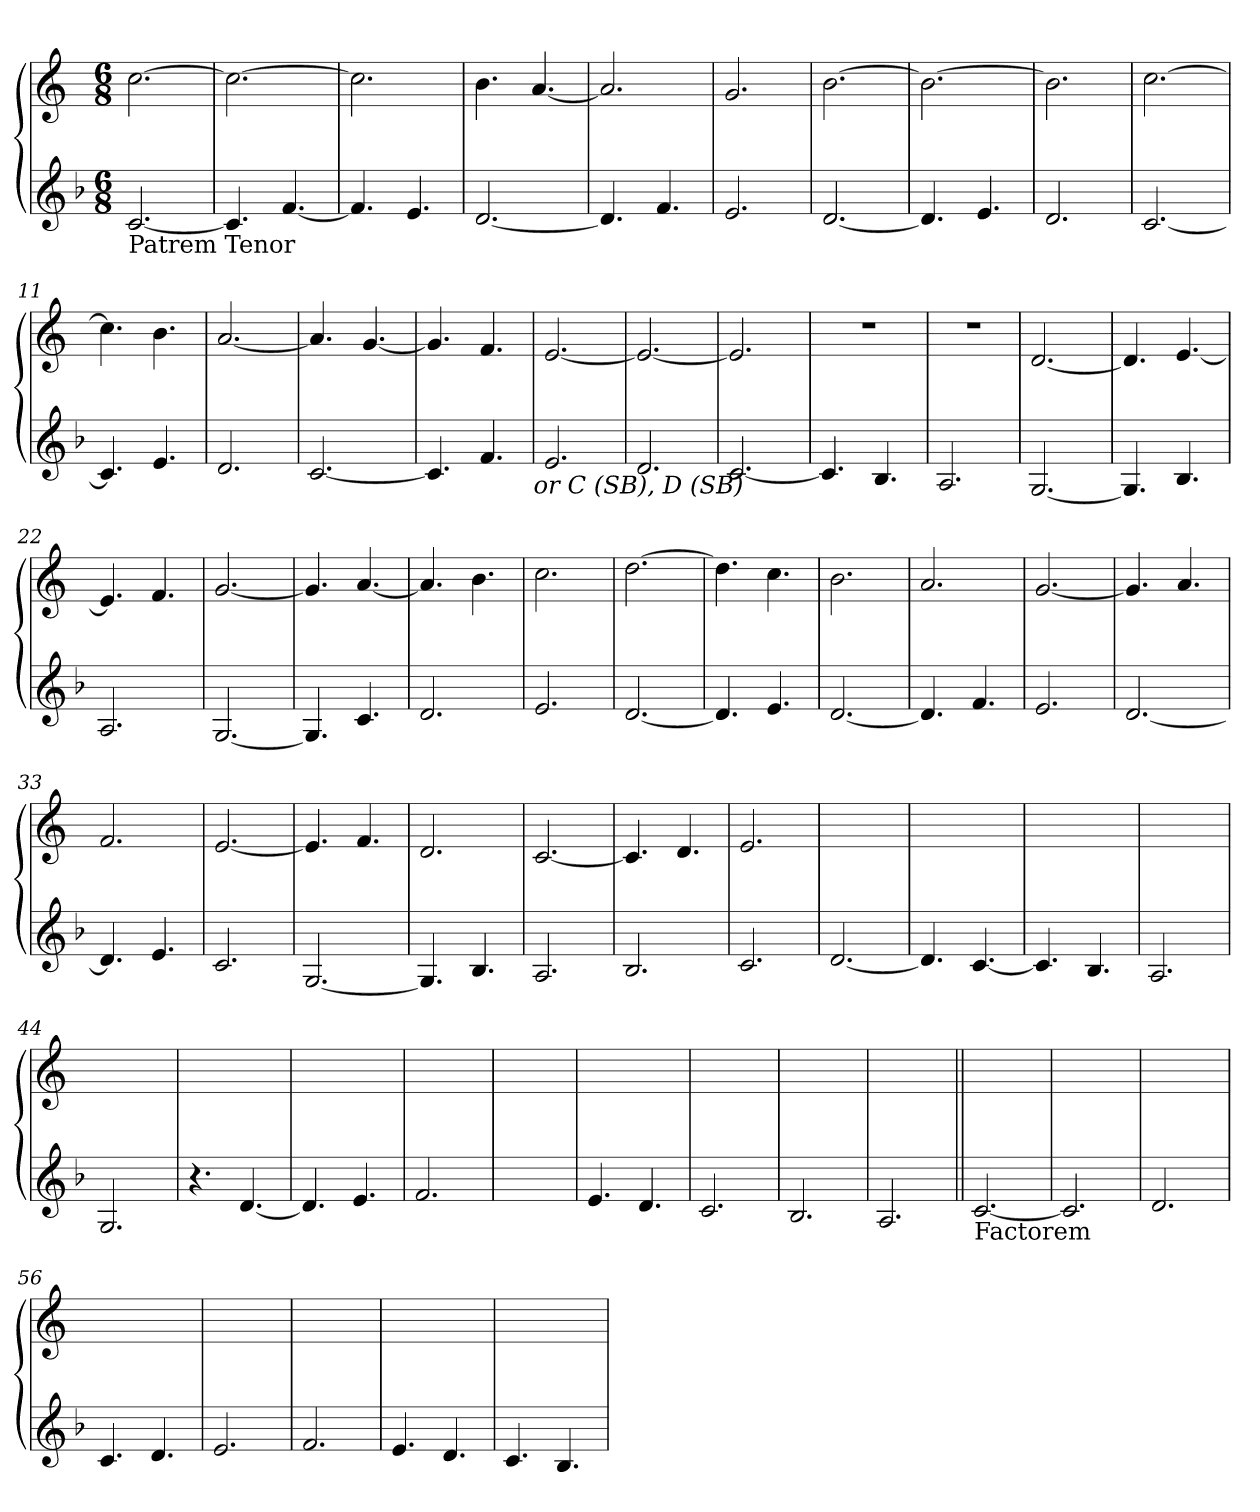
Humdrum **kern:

**kern	**kern
*part2	*part1
*staff2	*staff1
*clefG2	*clefG2
*k[b-]	*k[]
*F:	*C:
*M6/8	*M6/8
=1	=1
!LO:TX:b:t=Patrem Tenor	!
[2.c/	[2.cc!\
=2	=2
4.c/]	2.cc!\_
[4.f/	.
=3	=3
4.f/]	2.cc!\]
4.e/	.
=4	=4
[2.d/	4.b!\
.	[4.a/
=5	=5
4.d/]	2.a/]
4.f/	.
=6	=6
2.e/	2.g/
=7	=7
[2.d/	[2.b!\
=8	=8
4.d/]	2.b!\_
4.e/	.
=9	=9
2.d/	2.b!\]
=10	=10
[2.c/	[2.cc!\
=11	=11
4.c/]	4.cc!\]
4.e/	4.b\
=12	=12
2.d/	[2.a/
=13	=13
[2.c/	4.a/]
.	[4.g/
!!LO:LB:g=z
=14	=14
4.c/]	4.g/]
4.f/	4.f/
!LO:TX:b:i:t=or C (SB), D (SB)	!
=15	=15
2.e/	[2.e/
=16	=16
2.d/	2.e/_
=17	=17
[2.c/	2.e/]
=18	=18
4.c/]	2.r
4.B-/	.
=19	=19
2.A/	4%3r
=20	=20
[2.G/	[2.d/
=21	=21
4.G/]	4.d/]
4.B-/	[4.e/
=22	=22
2.A/	4.e/]
.	4.f/
=23	=23
[2.G/	[2.g/
=24	=24
4.G/]	4.g/]
4.c/	[4.a/
=25	=25
2.d/	4.a/]
.	4.b!\
=26	=26
2.e/	2.cc!\
=27	=27
[2.d/	[2.dd!\
=28	=28
4.d/]	4.dd!\]
4.e/	4.cc!\
!!LO:LB:g=z
=29	=29
[2.d/	2.b!\
=30	=30
4.d/]	2.a!/
4.f/	.
=31	=31
2.e/	[2.g!/
=32	=32
[2.d/	4.g!/]
.	4.a!/
=33	=33
4.d/]	2.f/
4.e/	.
=34	=34
2.c/	[2.e/
=35	=35
[2.G/	4.e/]
.	4.f/
=36	=36
4.G/]	2.d/
4.B-/	.
=37	=37
2.A/	[2.c/
=38	=38
2.B-/	4.c/]
.	4.d/
=39	=39
2.c/	2.e/
=40	=40
*	*stria1
[2.d/	2.ryy
=41	=41
4.d/]	2.ryy
[4.c/	.
=42	=42
4.c/]	2.ryy
4.B-/	.
=43	=43
2.A/	2.ryy
!!LO:LB:g=z
=44	=44
2.G/	2.ryy
=45	=45
4.r	2.ryy
[4.d/	.
=46	=46
4.d/]	2.ryy
4.e/	.
=47	=47
2.f/	2.ryy
=48	=48
*stria1	*
2.ryy	2.ryy
=49	=49
*stria5	*
4.e/	2.ryy
4.d/	.
=50	=50
2.c/	2.ryy
=51	=51
2.B-/	2.ryy
=52	=52
2.A/	2.ryy
=53||	=53||
!LO:TX:b:t=Factorem	!
[2.c/	2.ryy
=54	=54
2.c/]	2.ryy
=55	=55
2.d/	2.ryy
=56	=56
4.c/	2.ryy
4.d/	.
=57	=57
2.e/	2.ryy
=58	=58
2.f/	2.ryy
=59	=59
4.e/	2.ryy
4.d/	.
!!LO:PB:g=z
=60	=60
4.c/	2.ryy
4.B-/	.
=	=
*-	*-
